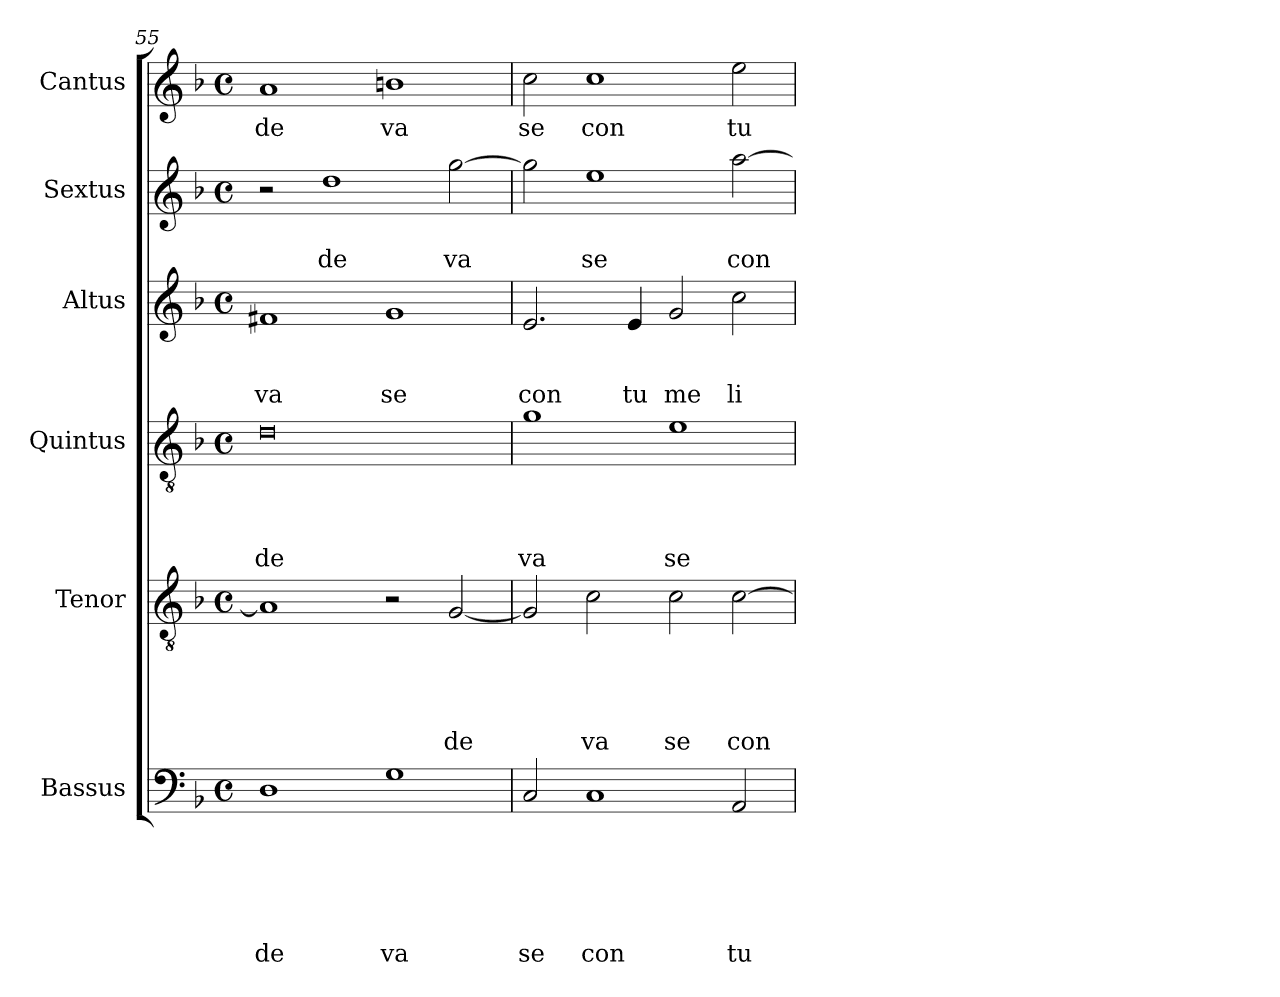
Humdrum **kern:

**kern	**text	**text	**text	**text	**text	**text	**kern	**text	**text	**text	**text	**text	**kern	**text	**text	**text	**text	**kern	**text	**text	**text	**kern	**text	**text	**kern	**text
*part6	*part6	*part6	*part6	*part6	*part6	*part6	*part5	*part5	*part5	*part5	*part5	*part5	*part4	*part4	*part4	*part4	*part4	*part3	*part3	*part3	*part3	*part2	*part2	*part2	*part1	*part1
*staff6	*staff6	*staff6	*staff6	*staff6	*staff6	*staff6	*staff5	*staff5	*staff5	*staff5	*staff5	*staff5	*staff4	*staff4	*staff4	*staff4	*staff4	*staff3	*staff3	*staff3	*staff3	*staff2	*staff2	*staff2	*staff1	*staff1
*I"Bassus	*	*	*	*	*	*	*I"Tenor	*	*	*	*	*	*I"Quintus	*	*	*	*	*I"Altus	*	*	*	*I"Sextus	*	*	*I"Cantus	*
*I'Bassus	*	*	*	*	*	*	*I'Tenor	*	*	*	*	*	*I'Quintus	*	*	*	*	*I'Altus	*	*	*	*I'Sextus	*	*	*I'Cantus	*
*clefF4	*	*	*	*	*	*	*clefGv2	*	*	*	*	*	*clefGv2	*	*	*	*	*clefG2	*	*	*	*clefG2	*	*	*clefG2	*
*k[b-]	*	*	*	*	*	*	*k[b-]	*	*	*	*	*	*k[b-]	*	*	*	*	*k[b-]	*	*	*	*k[b-]	*	*	*k[b-]	*
*F:	*	*	*	*	*	*	*F:	*	*	*	*	*	*F:	*	*	*	*	*F:	*	*	*	*F:	*	*	*F:	*
*M4/4	*	*	*	*	*	*	*M4/4	*	*	*	*	*	*M4/4	*	*	*	*	*M4/4	*	*	*	*M4/4	*	*	*M4/4	*
*met(c)	*	*	*	*	*	*	*met(c)	*	*	*	*	*	*met(c)	*	*	*	*	*met(c)	*	*	*	*met(c)	*	*	*met(c)	*
=55	=55	=55	=55	=55	=55	=55	=55	=55	=55	=55	=55	=55	=55	=55	=55	=55	=55	=55	=55	=55	=55	=55	=55	=55	=55	=55
!	!	!	!	!	!	!LO:LY:b	!	!	!	!	!	!	!	!	!	!	!LO:LY:b	!	!	!	!LO:LY:b	!	!	!	!	!LO:LY:b
1D	.	.	.	.	.	de	1A]	.	.	.	.	.	0d	.	.	.	de	1f#X	.	.	va	2r	.	.	1a	de
!	!	!	!	!	!	!	!	!	!	!	!	!	!	!	!	!	!	!	!	!	!	!	!	!LO:LY:b	!	!
.	.	.	.	.	.	.	.	.	.	.	.	.	.	.	.	.	.	.	.	.	.	1dd	.	de	.	.
!	!	!	!	!	!	!LO:LY:b	!	!	!	!	!	!	!	!	!	!	!	!	!	!	!LO:LY:b	!	!	!	!	!LO:LY:b
1G	.	.	.	.	.	va	2r	.	.	.	.	.	.	.	.	.	.	1g	.	.	se	.	.	.	1bn	va
!	!	!	!	!	!	!	!	!	!	!	!	!LO:LY:b	!	!	!	!	!	!	!	!	!	!	!	!LO:LY:b	!	!
.	.	.	.	.	.	.	[<2G/	.	.	.	.	de	.	.	.	.	.	.	.	.	.	[>2gg\	.	va	.	.
=56!	=56!	=56!	=56!	=56!	=56!	=56!	=56!	=56!	=56!	=56!	=56!	=56!	=56!	=56!	=56!	=56!	=56!	=56!	=56!	=56!	=56!	=56!	=56!	=56!	=56!	=56!
!	!	!	!	!	!	!LO:LY:b	!	!	!	!	!	!	!	!	!	!	!LO:LY:b	!	!	!	!LO:LY:b	!	!	!	!	!LO:LY:b
2C/	.	.	.	.	.	se	2G/]	.	.	.	.	.	1g	.	.	.	va	2.e/	.	.	con	2gg\]	.	.	2cc\	se
!	!	!	!	!	!	!LO:LY:b	!	!	!	!	!	!LO:LY:b	!	!	!	!	!	!	!	!	!	!	!	!LO:LY:b	!	!LO:LY:b
1C	.	.	.	.	.	con	2c\	.	.	.	.	va	.	.	.	.	.	.	.	.	.	1ee	.	se	1cc	con
!	!	!	!	!	!	!	!	!	!	!	!	!	!	!	!	!	!	!	!	!	!LO:LY:b	!	!	!	!	!
.	.	.	.	.	.	.	.	.	.	.	.	.	.	.	.	.	.	4e/	.	.	tu	.	.	.	.	.
!	!	!	!	!	!	!	!	!	!	!	!	!LO:LY:b	!	!	!	!	!LO:LY:b	!	!	!	!LO:LY:b	!	!	!	!	!
.	.	.	.	.	.	.	2c\	.	.	.	.	se	1e	.	.	.	se	2g/	.	.	me	.	.	.	.	.
!	!	!	!	!	!	!LO:LY:b	!	!	!	!	!	!LO:LY:b	!	!	!	!	!	!	!	!	!LO:LY:b	!	!	!LO:LY:b	!	!LO:LY:b
2AA/	.	.	.	.	.	tu	[>2c\	.	.	.	.	con	.	.	.	.	.	2cc\	.	.	li	[>2aa\	.	con	2ee\	tu
=!	=!	=!	=!	=!	=!	=!	=!	=!	=!	=!	=!	=!	=!	=!	=!	=!	=!	=!	=!	=!	=!	=!	=!	=!	=!	=!
*-	*-	*-	*-	*-	*-	*-	*-	*-	*-	*-	*-	*-	*-	*-	*-	*-	*-	*-	*-	*-	*-	*-	*-	*-	*-	*-
